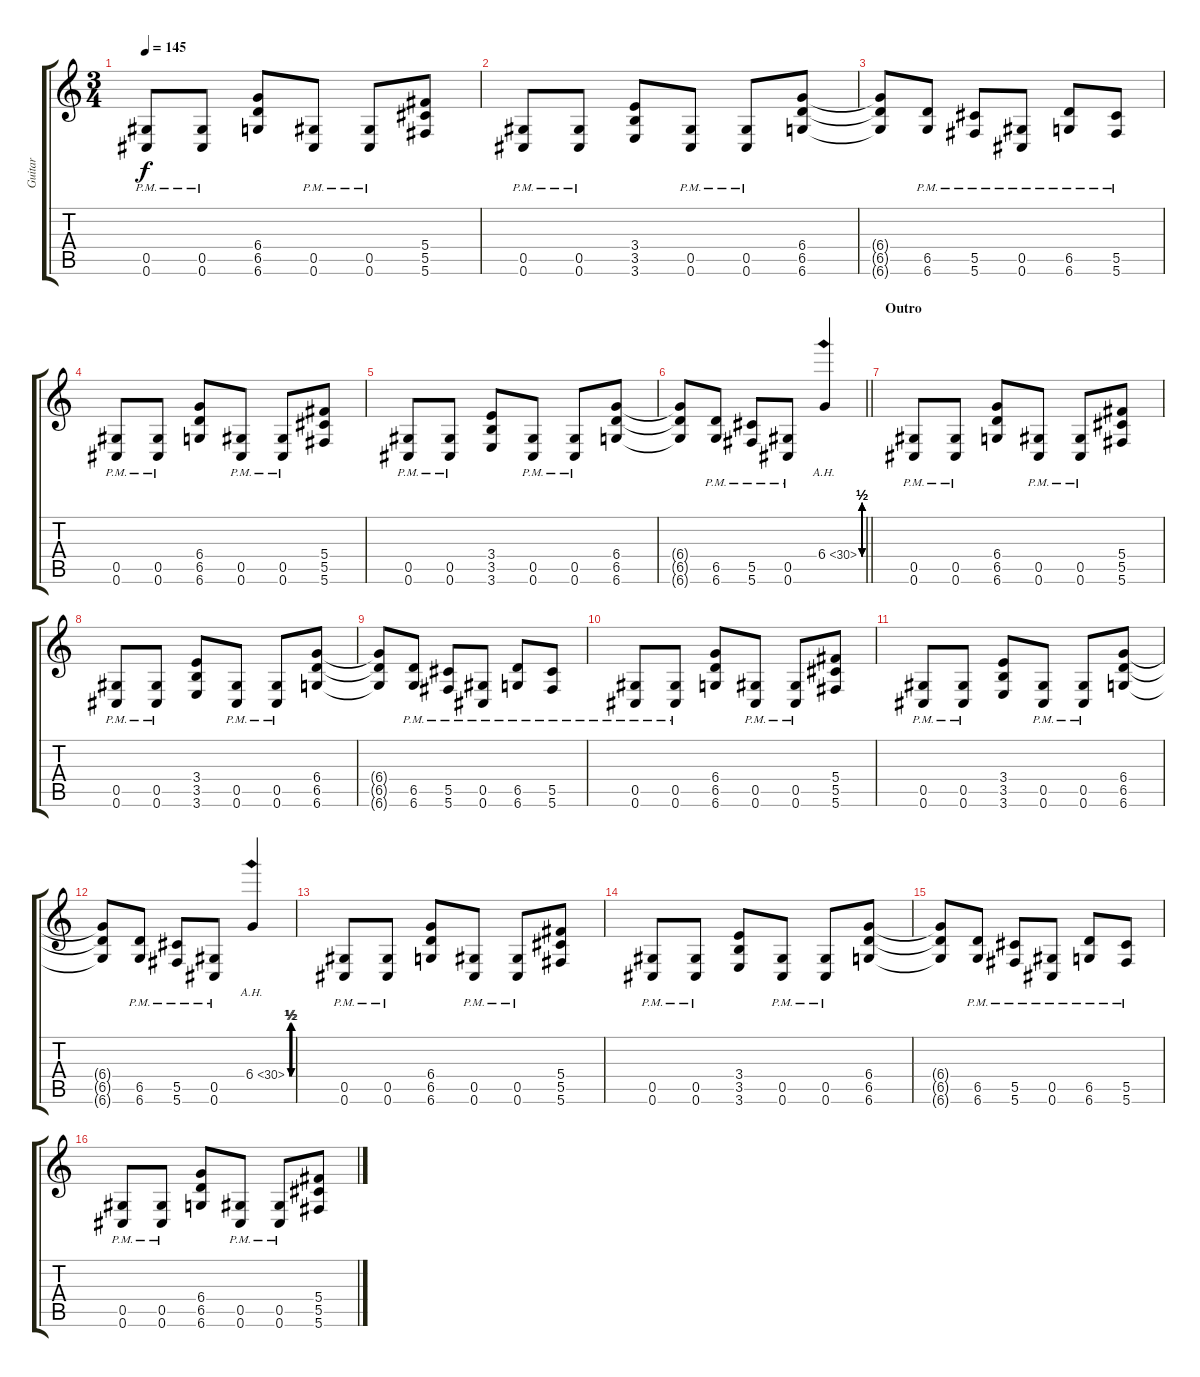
\track ("Guitar" "Guitar") {instrument overdrivenguitar}
\staff {score tabs}
\tuning (Eb4 Bb3 Gb3 Db3 Ab2 Db2) {hide}
\ts (3 4)
\tempo 145
\clef g2
\ks c
(0.5{pm} 0.6{pm}).8{dy f} (0.5{pm} 0.6{pm}).8 (6.4 6.5 6.6).8 (0.5{pm} 0.6{pm}).8 (0.5{pm} 0.6{pm}).8 (5.4 5.5 5.6).8 |
(0.5{pm} 0.6{pm}).8 (0.5{pm} 0.6{pm}).8 (3.4 3.5 3.6).8 (0.5{pm} 0.6{pm}).8 (0.5{pm} 0.6{pm}).8 (6.4 6.5 6.6).8 |
(6.4{t} 6.5{t} 6.6{t}).8 (6.5 6.6{pm}).8 (5.5 5.6{pm}).8 (0.5 0.6{pm}).8 (6.5 6.6{pm}).8 (5.5 5.6{pm}).8 |
(0.5{pm} 0.6{pm}).8 (0.5{pm} 0.6{pm}).8 (6.4 6.5 6.6).8 (0.5{pm} 0.6{pm}).8 (0.5{pm} 0.6{pm}).8 (5.4 5.5 5.6).8 |
(0.5{pm} 0.6{pm}).8 (0.5{pm} 0.6{pm}).8 (3.4 3.5 3.6).8 (0.5{pm} 0.6{pm}).8 (0.5{pm} 0.6{pm}).8 (6.4 6.5 6.6).8 |
\barLineRight lightlight
(6.4{t} 6.5{t} 6.6{t}).8 (6.5{pm} 6.6{pm}).8 (5.5{pm} 5.6{pm}).8 (0.5{pm} 0.6{pm}).8 6.4{be (custom 0 0 15 2 30 0 41 2 50 0 60 2) ah 24}.4 |
\section ("" "Outro")
(0.5{pm} 0.6{pm}).8 (0.5{pm} 0.6{pm}).8 (6.4 6.5 6.6).8 (0.5{pm} 0.6{pm}).8 (0.5{pm} 0.6{pm}).8 (5.4 5.5 5.6).8 |
(0.5{pm} 0.6{pm}).8 (0.5{pm} 0.6{pm}).8 (3.4 3.5 3.6).8 (0.5{pm} 0.6{pm}).8 (0.5{pm} 0.6{pm}).8 (6.4 6.5 6.6).8 |
(6.4{t} 6.5{t} 6.6{t}).8 (6.5 6.6{pm}).8 (5.5 5.6{pm}).8 (0.5 0.6{pm}).8 (6.5 6.6{pm}).8 (5.5 5.6{pm}).8 |
(0.5{pm} 0.6{pm}).8 (0.5{pm} 0.6{pm}).8 (6.4 6.5 6.6).8 (0.5{pm} 0.6{pm}).8 (0.5{pm} 0.6{pm}).8 (5.4 5.5 5.6).8 |
(0.5{pm} 0.6{pm}).8 (0.5{pm} 0.6{pm}).8 (3.4 3.5 3.6).8 (0.5{pm} 0.6{pm}).8 (0.5{pm} 0.6{pm}).8 (6.4 6.5 6.6).8 |
(6.4{t} 6.5{t} 6.6{t}).8 (6.5{pm} 6.6{pm}).8 (5.5{pm} 5.6{pm}).8 (0.5{pm} 0.6{pm}).8 6.4{be (custom 0 0 15 2 30 0 41 2 50 0 60 2) ah 24}.4 |
(0.5{pm} 0.6{pm}).8 (0.5{pm} 0.6{pm}).8 (6.4 6.5 6.6).8 (0.5{pm} 0.6{pm}).8 (0.5{pm} 0.6{pm}).8 (5.4 5.5 5.6).8 |
(0.5{pm} 0.6{pm}).8 (0.5{pm} 0.6{pm}).8 (3.4 3.5 3.6).8 (0.5{pm} 0.6{pm}).8 (0.5{pm} 0.6{pm}).8 (6.4 6.5 6.6).8 |
(6.4{t} 6.5{t} 6.6{t}).8 (6.5 6.6{pm}).8 (5.5 5.6{pm}).8 (0.5 0.6{pm}).8 (6.5 6.6{pm}).8 (5.5 5.6{pm}).8 |
(0.5{pm} 0.6{pm}).8 (0.5{pm} 0.6{pm}).8 (6.4 6.5 6.6).8 (0.5{pm} 0.6{pm}).8 (0.5{pm} 0.6{pm}).8 (5.4 5.5 5.6).8
